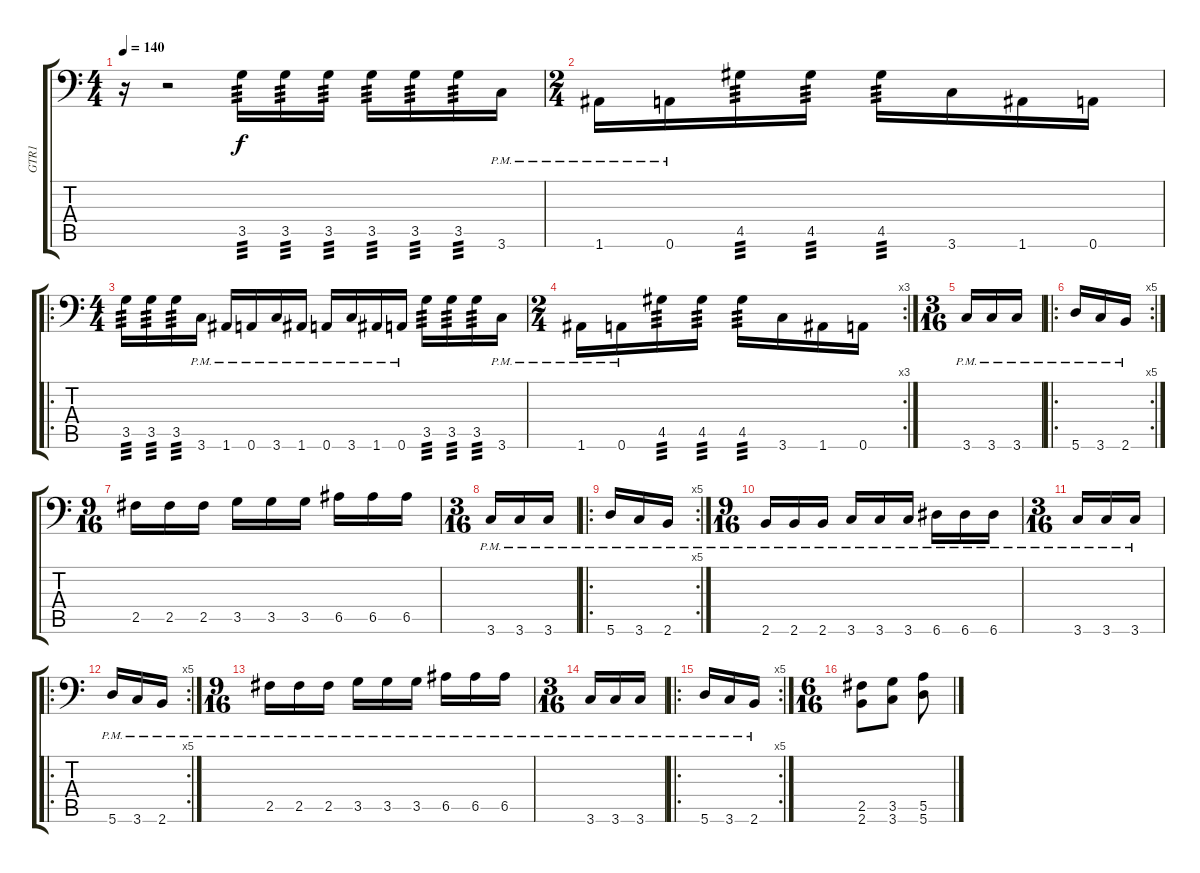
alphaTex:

\track ("GTR1" "GTR1") {instrument distortionguitar}
\staff {score tabs}
\tuning (B3 Gb3 D3 A2 E2 A1) {hide}
\ts (4 4)
\tempo 140
\clef f4
\ks c
r.16{dy f instrument distortionguitar} r.2 3.5.16{tp 3} 3.5.16{tp 3} 3.5.16{tp 3} 3.5.16{tp 3} 3.5.16{tp 3} 3.5.16{tp 3} 3.6{pm}.16 |
\ts (2 4)
1.6{pm}.16 0.6{pm}.16 4.5.16{tp 3} 4.5.16{tp 3} 4.5.16{tp 3} 3.6.16 1.6.16 0.6.16 |
\ro
\ts (4 4)
3.5.16{tp 3} 3.5.16{tp 3} 3.5.16{tp 3} 3.6{pm}.16 1.6{pm}.16 0.6{pm}.16 3.6{pm}.16 1.6{pm}.16 0.6{pm}.16 3.6{pm}.16 1.6{pm}.16 0.6{pm}.16 3.5.16{tp 3} 3.5.16{tp 3} 3.5.16{tp 3} 3.6{pm}.16 |
\rc 3
\ts (2 4)
1.6{pm}.16 0.6{pm}.16 4.5.16{tp 3} 4.5.16{tp 3} 4.5.16{tp 3} 3.6.16 1.6.16 0.6.16 |
\ts (3 16)
3.6{pm}.16 3.6{pm}.16 3.6{pm}.16 |
\ro
\rc 5
5.6{pm}.16 3.6{pm}.16 2.6{pm}.16 |
\ts (9 16)
2.5.16 2.5.16 2.5.16 3.5.16 3.5.16 3.5.16 6.5.16 6.5.16 6.5.16 |
\ts (3 16)
3.6{pm}.16 3.6{pm}.16 3.6{pm}.16 |
\ro
\rc 5
5.6{pm}.16 3.6{pm}.16 2.6{pm}.16 |
\ts (9 16)
2.6{pm}.16 2.6{pm}.16 2.6{pm}.16 3.6{pm}.16 3.6{pm}.16 3.6{pm}.16 6.6{pm}.16 6.6{pm}.16 6.6{pm}.16 |
\ts (3 16)
3.6{pm}.16 3.6{pm}.16 3.6{pm}.16 |
\ro
\rc 5
5.6{pm}.16 3.6{pm}.16 2.6{pm}.16 |
\ts (9 16)
2.5{pm}.16 2.5{pm}.16 2.5{pm}.16 3.5{pm}.16 3.5{pm}.16 3.5{pm}.16 6.5{pm}.16 6.5{pm}.16 6.5{pm}.16 |
\ts (3 16)
3.6{pm}.16 3.6{pm}.16 3.6{pm}.16 |
\ro
\rc 5
5.6{pm}.16 3.6{pm}.16 2.6{pm}.16 |
\ts (6 16)
(2.5 2.6).8 (3.5 3.6).8 (5.5 5.6).8
